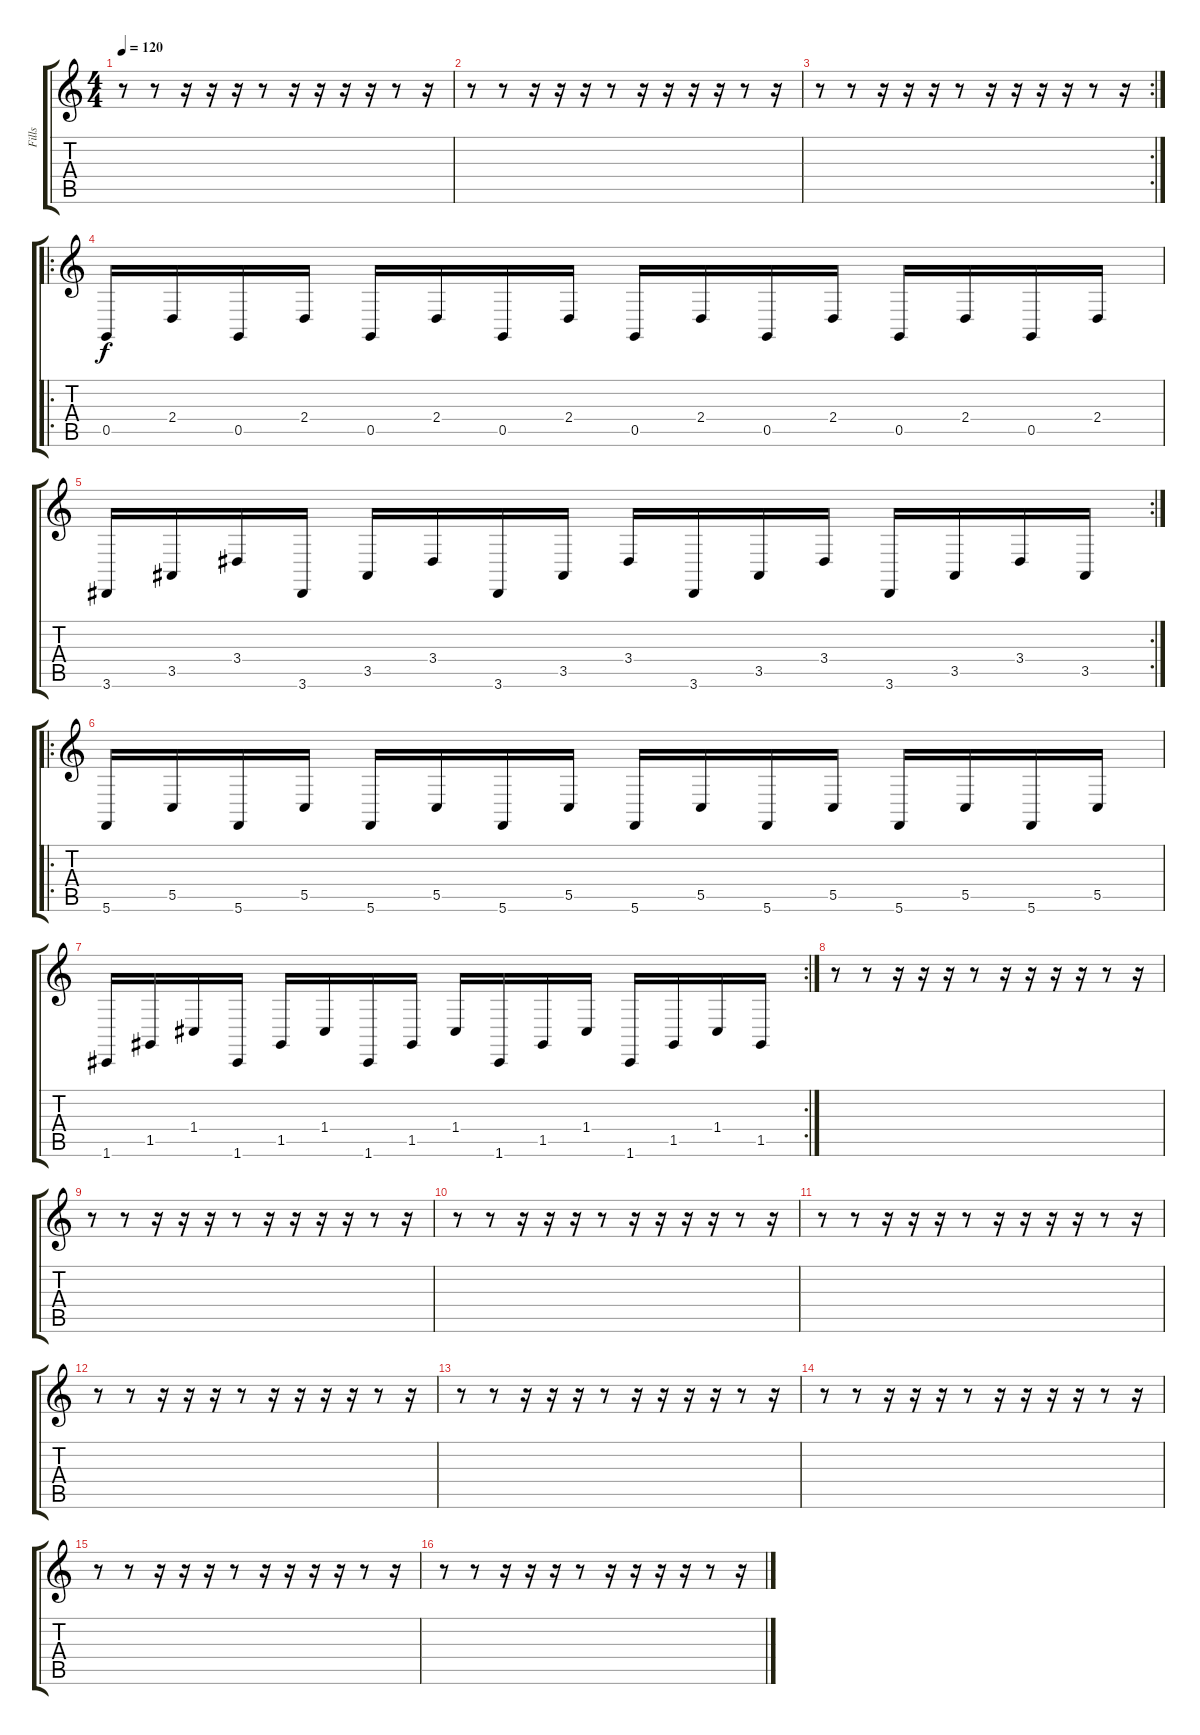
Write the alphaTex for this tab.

\track ("Fills" "Fills") {instrument glockenspiel}
\staff {score tabs}
\tuning (D4 A3 F3 C3 G2 C2) {hide}
\ts (4 4)
\tempo 120
\clef g2
\ks c
r.8{dy f} r.8 r.16 r.16 r.16 r.8 r.16 r.16 r.16 r.16 r.8 r.16 |
r.8 r.8 r.16 r.16 r.16 r.8 r.16 r.16 r.16 r.16 r.8 r.16 |
\rc 2
r.8 r.8 r.16 r.16 r.16 r.8 r.16 r.16 r.16 r.16 r.8 r.16 |
\ro
0.5.16 2.4.16 0.5.16 2.4.16 0.5.16 2.4.16 0.5.16 2.4.16 0.5.16 2.4.16 0.5.16 2.4.16 0.5.16 2.4.16 0.5.16 2.4.16 |
\rc 2
3.6.16 3.5.16 3.4.16 3.6.16 3.5.16 3.4.16 3.6.16 3.5.16 3.4.16 3.6.16 3.5.16 3.4.16 3.6.16 3.5.16 3.4.16 3.5.16 |
\ro
5.6.16 5.5.16 5.6.16 5.5.16 5.6.16 5.5.16 5.6.16 5.5.16 5.6.16 5.5.16 5.6.16 5.5.16 5.6.16 5.5.16 5.6.16 5.5.16 |
\rc 2
1.6.16 1.5.16 1.4.16 1.6.16 1.5.16 1.4.16 1.6.16 1.5.16 1.4.16 1.6.16 1.5.16 1.4.16 1.6.16 1.5.16 1.4.16 1.5.16 |
r.8 r.8 r.16 r.16 r.16 r.8 r.16 r.16 r.16 r.16 r.8 r.16 |
r.8 r.8 r.16 r.16 r.16 r.8 r.16 r.16 r.16 r.16 r.8 r.16 |
r.8 r.8 r.16 r.16 r.16 r.8 r.16 r.16 r.16 r.16 r.8 r.16 |
r.8 r.8 r.16 r.16 r.16 r.8 r.16 r.16 r.16 r.16 r.8 r.16 |
r.8 r.8 r.16 r.16 r.16 r.8 r.16 r.16 r.16 r.16 r.8 r.16 |
r.8 r.8 r.16 r.16 r.16 r.8 r.16 r.16 r.16 r.16 r.8 r.16 |
r.8 r.8 r.16 r.16 r.16 r.8 r.16 r.16 r.16 r.16 r.8 r.16 |
r.8 r.8 r.16 r.16 r.16 r.8 r.16 r.16 r.16 r.16 r.8 r.16 |
r.8 r.8 r.16 r.16 r.16 r.8 r.16 r.16 r.16 r.16 r.8 r.16
